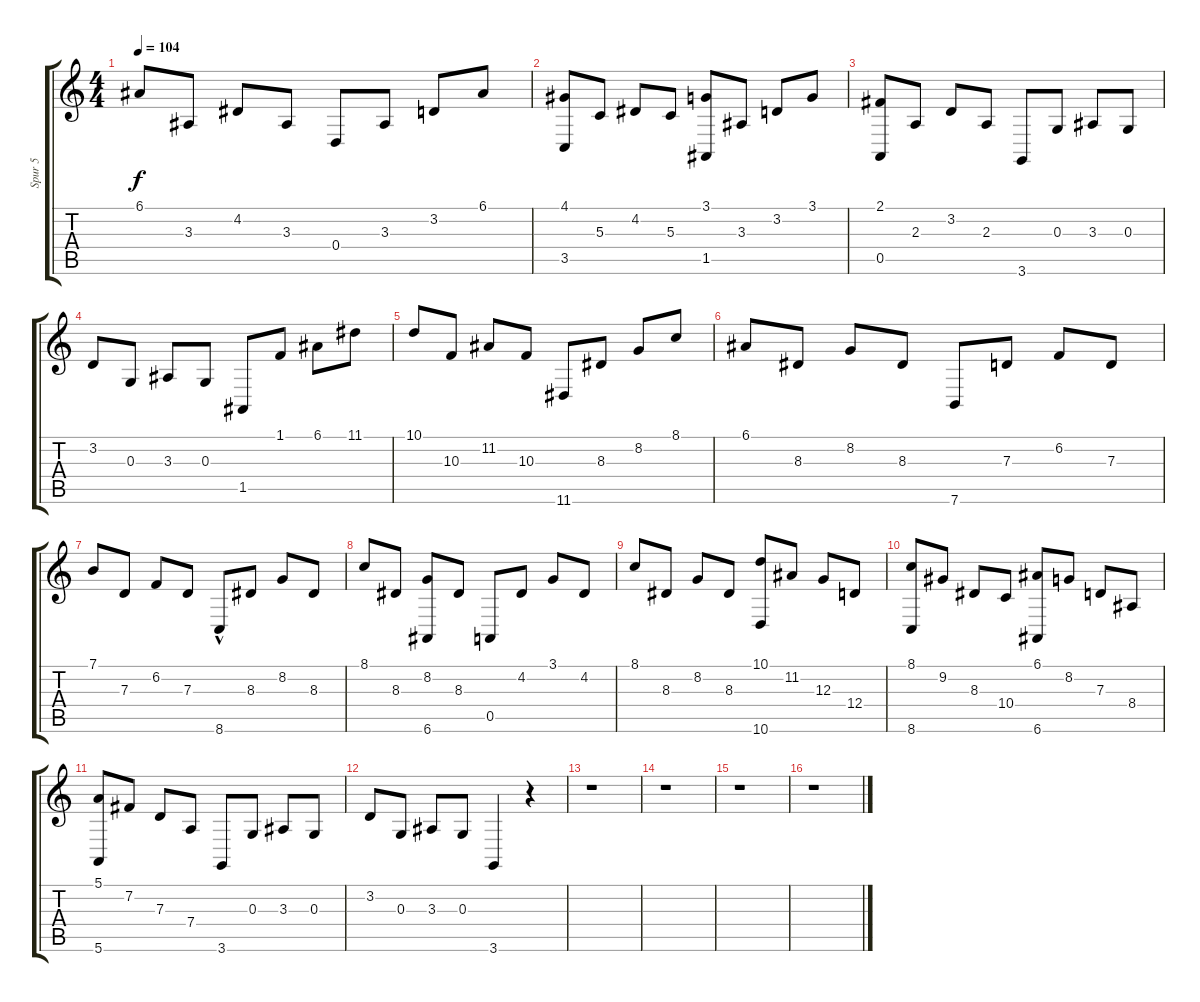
\track ("Spur 5" "Spur 5") {instrument brightacousticpiano}
\staff {score tabs}
\tuning (E4 B3 G3 D3 A2 E2) {hide}
\ts (4 4)
\tempo 104
\clef g2
\ks c
6.1.8{dy f} 3.3.8 4.2.8 3.3.8 0.4.8 3.3.8 3.2.8 6.1.8 |
(4.1 3.5).8 5.3.8 4.2.8 5.3.8 (3.1 1.5).8 3.3.8 3.2.8 3.1.8 |
(2.1 0.5).8 2.3.8 3.2.8 2.3.8 3.6.8 0.3.8 3.3.8 0.3.8 |
3.2.8 0.3.8 3.3.8 0.3.8 1.5.8 1.1.8 6.1.8 11.1.8 |
10.1.8 10.3.8 11.2.8 10.3.8 11.6.8 8.3.8 8.2.8 8.1.8 |
6.1.8 8.3.8 8.2.8 8.3.8 7.6.8 7.3.8 6.2.8 7.3.8 |
7.1.8 7.3.8 6.2.8 7.3.8 8.6{hac}.8 8.3.8 8.2.8 8.3.8 |
8.1.8 8.3.8 (8.2 6.6).8 8.3.8 0.5.8 4.2.8 3.1.8 4.2.8 |
8.1.8 8.3.8 8.2.8 8.3.8 (10.1 10.6).8 11.2.8 12.3.8 12.4.8 |
(8.1 8.6).8 9.2.8 8.3.8 10.4.8 (6.1 6.6).8 8.2.8 7.3.8 8.4.8 |
(5.1 5.6).8 7.2.8 7.3.8 7.4.8 3.6.8 0.3.8 3.3.8 0.3.8 |
3.2.8 0.3.8 3.3.8 0.3.8 3.6.4 r.4 |
r.1 |
r.1 |
r.1 |
r.1
